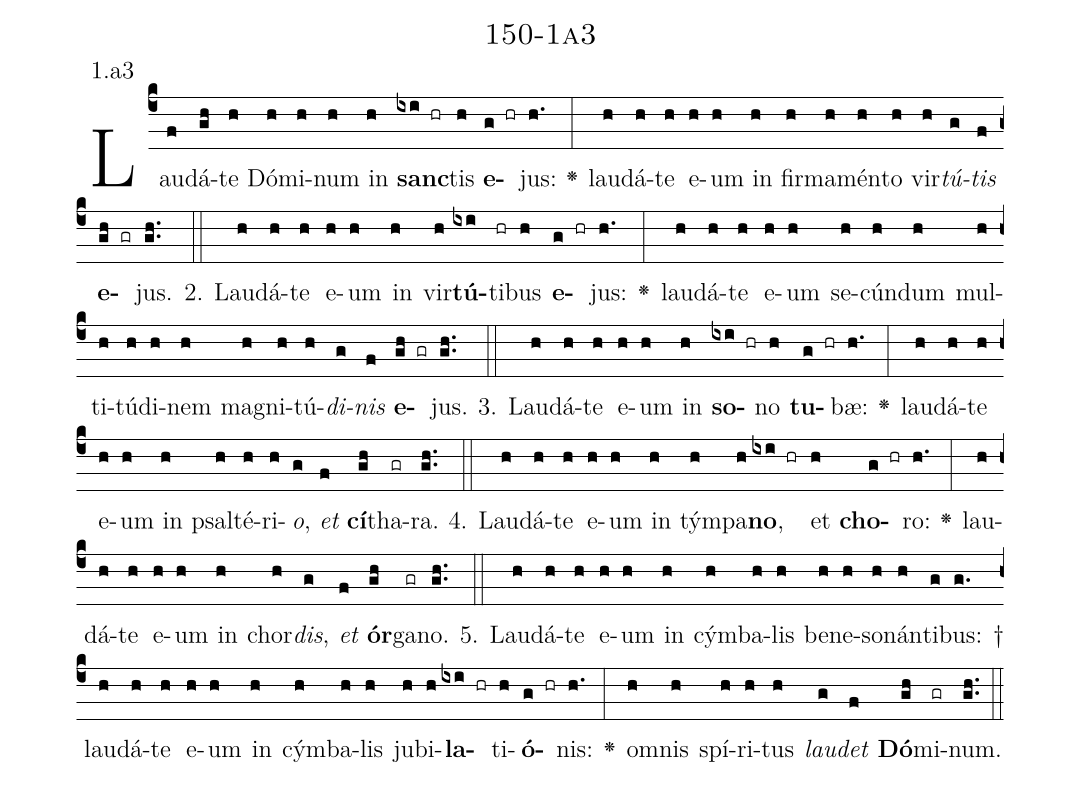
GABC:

name: 150-1a3;
annotation: 1.a3;
%%
(c4)Lau(f)dá(gh)te(h) Dó(h)mi(h)num(h) in(h) <b>sanc</b>(ixi hr)tis(h) <b>e</b>(g hr)jus:(h.) <v>\greheightstar</v>(:) lau(h)dá(h)te(h) e(h)um(h) in(h) fir(h)ma(h)mén(h)to(h) vir(h)<i>tú</i>(g)<i>tis</i>(f) <b>e</b>(gh gr)jus.(gh..) (::)
2. Lau(h)dá(h)te(h) e(h)um(h) in(h) vir(h)<b>tú</b>(ixi)ti(hr)bus(h) <b>e</b>(g hr)jus:(h.) <v>\greheightstar</v>(:) lau(h)dá(h)te(h) e(h)um(h) se(h)cún(h)dum(h) mul(h)ti(h)tú(h)di(h)nem(h) ma(h)gni(h)tú(h)<i>di</i>(g)<i>nis</i>(f) <b>e</b>(gh gr)jus.(gh..) (::)
3. Lau(h)dá(h)te(h) e(h)um(h) in(h) <b>so</b>(ixi hr)no(h) <b>tu</b>(g hr)bæ:(h.) <v>\greheightstar</v>(:) lau(h)dá(h)te(h) e(h)um(h) in(h) psal(h)té(h)ri(h)<i>o</i>,(g) <i>et</i>(f) <b>cí</b>(gh)tha(gr)ra.(gh..) (::)
4. Lau(h)dá(h)te(h) e(h)um(h) in(h) tým(h)pa(h)<b>no</b>,(ixi hr) et(h) <b>cho</b>(g hr)ro:(h.) <v>\greheightstar</v>(:) lau(h)dá(h)te(h) e(h)um(h) in(h) chor(h)<i>dis</i>,(g) <i>et</i>(f) <b>ór</b>(gh)ga(gr)no.(gh..) (::)
5. Lau(h)dá(h)te(h) e(h)um(h) in(h) cým(h)ba(h)lis(h) be(h)ne(h)so(h)nán(h)ti(g)bus: †(g.) lau(h)dá(h)te(h) e(h)um(h) in(h) cým(h)ba(h)lis(h) ju(h)bi(h)<b>la</b>(ixi hr)ti(h)<b>ó</b>(g hr)nis:(h.) <v>\greheightstar</v>(:) om(h)nis(h) spí(h)ri(h)tus(h) <i>lau</i>(g)<i>det</i>(f) <b>Dó</b>(gh)mi(gr)num.(gh..) (::)
